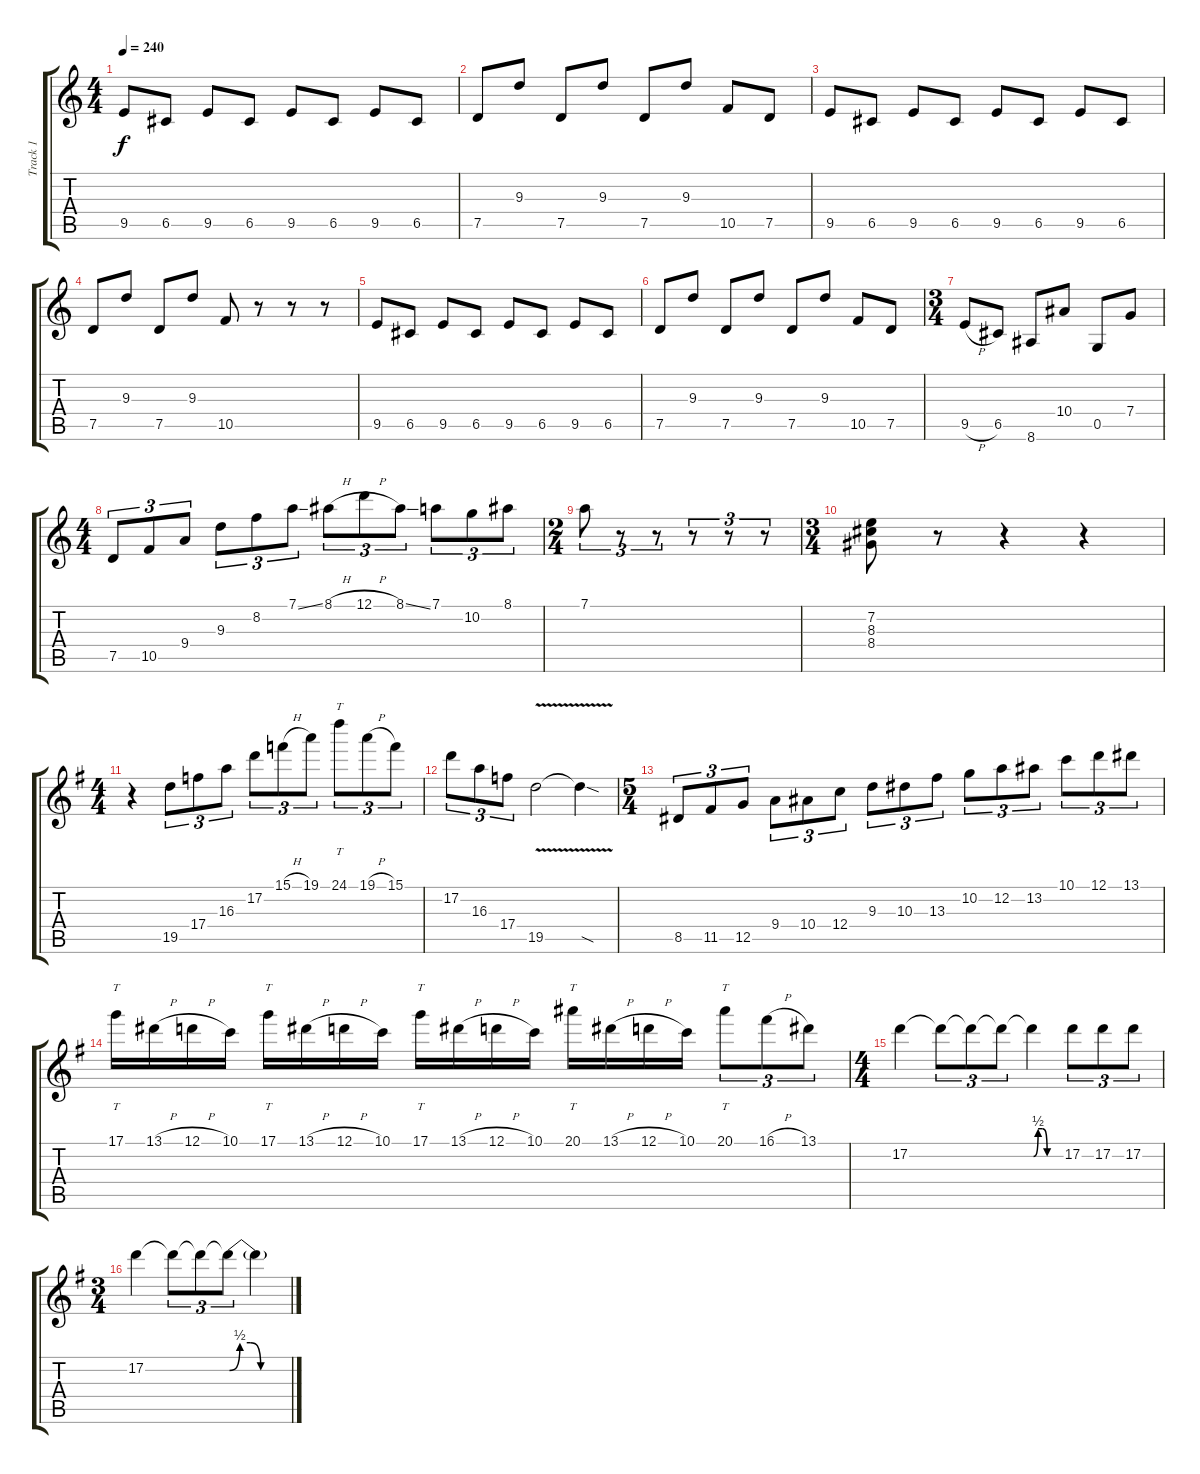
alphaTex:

\track ("Track 1" "Track 1") {instrument distortionguitar}
\staff {score tabs}
\tuning (D4 A3 F3 C3 G2 D2) {hide}
\ts (4 4)
\tempo 240
\clef g2
\ks c
9.5.8{dy f} 6.5.8 9.5.8 6.5.8 9.5.8 6.5.8 9.5.8 6.5.8 |
7.5.8 9.3.8 7.5.8 9.3.8 7.5.8 9.3.8 10.5.8 7.5.8 |
9.5.8 6.5.8 9.5.8 6.5.8 9.5.8 6.5.8 9.5.8 6.5.8 |
7.5.8 9.3.8 7.5.8 9.3.8 10.5.8 r.8 r.8 r.8 |
9.5.8 6.5.8 9.5.8 6.5.8 9.5.8 6.5.8 9.5.8 6.5.8 |
7.5.8 9.3.8 7.5.8 9.3.8 7.5.8 9.3.8 10.5.8 7.5.8 |
\ts (3 4)
9.5{h}.8 6.5.8 8.6.8 10.4.8 0.5.8 7.4.8 |
\ts (4 4)
7.5.8{tu (3 2)} 10.5.8{tu (3 2)} 9.4.8{tu (3 2)} 9.3.8{tu (3 2)} 8.2.8{tu (3 2)} 7.1{ss}.8{tu (3 2)} 8.1{h}.8{tu (3 2)} 12.1{h}.8{tu (3 2)} 8.1{ss}.8{tu (3 2)} 7.1.8{tu (3 2)} 10.2.8{tu (3 2)} 8.1.8{tu (3 2)} |
\ts (2 4)
7.1.8{tu (3 2)} r.8{tu (3 2)} r.8{tu (3 2)} r.8{tu (3 2)} r.8{tu (3 2)} r.8{tu (3 2)} |
\ts (3 4)
(7.2 8.3 8.4).8 r.8 r.4 r.4 |
\ts (4 4)
\ks g
r.4 19.5.8{tu (3 2)} 17.4.8{tu (3 2)} 16.3.8{tu (3 2)} 17.2.8{tu (3 2)} 15.1{h}.8{tu (3 2)} 19.1.8{tu (3 2)} 24.1.8{tt tu (3 2)} 19.1{h}.8{tu (3 2)} 15.1.8{tu (3 2)} |
17.2.8{tu (3 2)} 16.3.8{tu (3 2)} 17.4.8{tu (3 2)} 19.5{v}.2 19.5{sod t}.4 |
\ts (5 4)
8.5.8{tu (3 2)} 11.5.8{tu (3 2)} 12.5.8{tu (3 2)} 9.4.8{tu (3 2)} 10.4.8{tu (3 2)} 12.4.8{tu (3 2)} 9.3.8{tu (3 2)} 10.3.8{tu (3 2)} 13.3.8{tu (3 2)} 10.2.8{tu (3 2)} 12.2.8{tu (3 2)} 13.2.8{tu (3 2)} 10.1.8{tu (3 2)} 12.1.8{tu (3 2)} 13.1.8{tu (3 2)} |
17.1.16{tt} 13.1{h}.16 12.1{h}.16 10.1.16 17.1.16{tt} 13.1{h}.16 12.1{h}.16 10.1.16 17.1.16{tt} 13.1{h}.16 12.1{h}.16 10.1.16 20.1.16{tt} 13.1{h}.16 12.1{h}.16 10.1.16 20.1.8{tt tu (3 2)} 16.1{h}.8{tu (3 2)} 13.1.8{tu (3 2)} |
\ts (4 4)
17.2.4 17.2{t}.8{tu (3 2)} 17.2{t}.8{tu (3 2)} 17.2{t}.8{tu (3 2)} 17.2{be (custom 0 0 10 2 20 2 30 0 60 0) t}.4 17.2.8{tu (3 2)} 17.2.8{tu (3 2)} 17.2.8{tu (3 2)} |
\ts (3 4)
17.2.4 17.2{t}.8{tu (3 2)} 17.2{t}.8{tu (3 2)} 17.2{be (custom 0 0 10 2 20 2 30 0 60 0) t}.8{tu (3 2)} 17.2{t}.4
